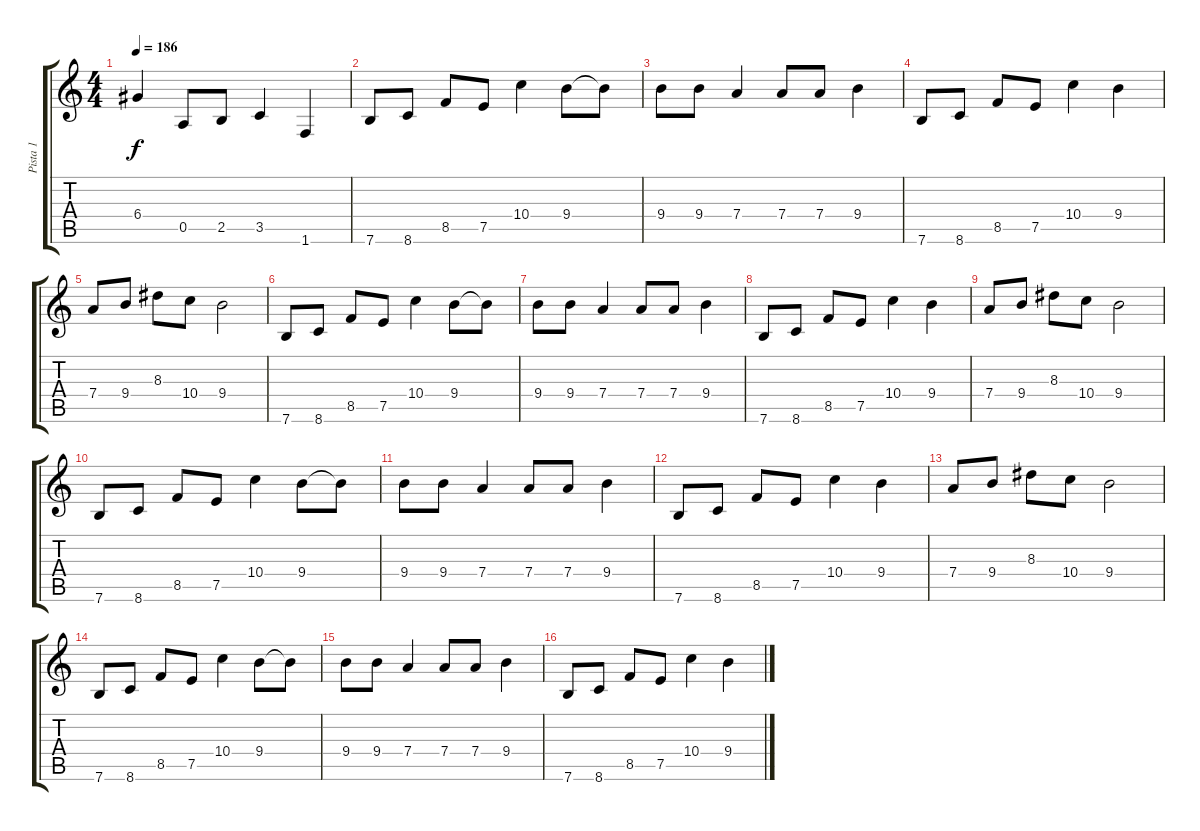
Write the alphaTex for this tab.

\track ("Pista 1" "Pista 1") {instrument overdrivenguitar}
\staff {score tabs}
\tuning (E4 B3 G3 D3 A2 E2) {hide}
\ts (4 4)
\tempo 186
\clef g2
\ks c
6.4.4{dy f} 0.5.8 2.5.8 3.5.4 1.6.4 |
7.6.8 8.6.8 8.5.8 7.5.8 10.4.4 9.4.8 9.4{t}.8 |
9.4.8 9.4.8 7.4.4 7.4.8 7.4.8 9.4.4 |
7.6.8 8.6.8 8.5.8 7.5.8 10.4.4 9.4.4 |
7.4.8 9.4.8 8.3.8 10.4.8 9.4.2 |
7.6.8 8.6.8 8.5.8 7.5.8 10.4.4 9.4.8 9.4{t}.8 |
9.4.8 9.4.8 7.4.4 7.4.8 7.4.8 9.4.4 |
7.6.8 8.6.8 8.5.8 7.5.8 10.4.4 9.4.4 |
7.4.8 9.4.8 8.3.8 10.4.8 9.4.2 |
7.6.8 8.6.8 8.5.8 7.5.8 10.4.4 9.4.8 9.4{t}.8 |
9.4.8 9.4.8 7.4.4 7.4.8 7.4.8 9.4.4 |
7.6.8 8.6.8 8.5.8 7.5.8 10.4.4 9.4.4 |
7.4.8 9.4.8 8.3.8 10.4.8 9.4.2 |
7.6.8 8.6.8 8.5.8 7.5.8 10.4.4 9.4.8 9.4{t}.8 |
9.4.8 9.4.8 7.4.4 7.4.8 7.4.8 9.4.4 |
7.6.8 8.6.8 8.5.8 7.5.8 10.4.4 9.4.4
